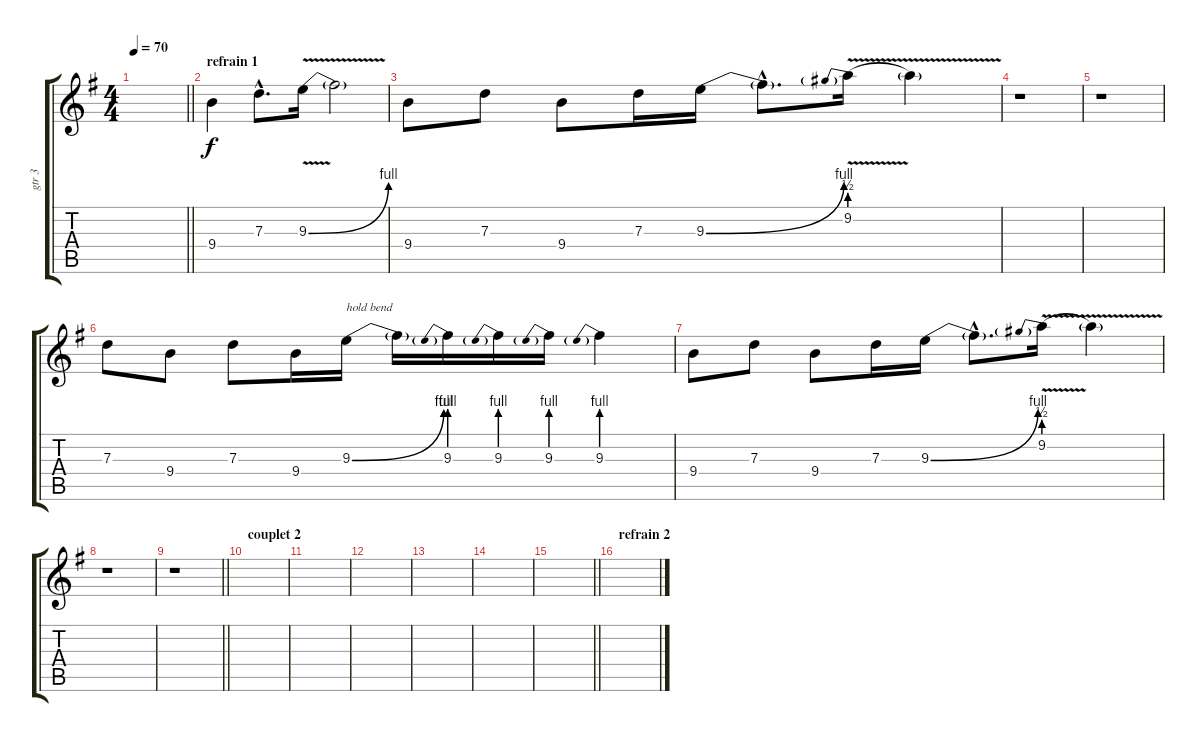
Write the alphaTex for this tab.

\track ("gtr 3" "gtr 3") {instrument distortionguitar}
\staff {score tabs}
\tuning (E4 B3 G3 D3 A2 E2) {hide}
\ts (4 4)
\tempo 70
\clef g2
\barLineRight lightlight
\ks g
|
\section ("" "refrain 1")
9.4.4 7.3{hac}.8{d} 9.3{be (bend 0 0 60 4) v}.16 9.3{t}.2 |
9.4.8 7.3.8 9.4.8 7.3.16 9.3{be (bend 0 0 60 4)}.16 9.3{hac t}.8{d} 9.2{be (prebend 0 2 60 2) v}.16 9.2{t}.4 |
r.1 |
r.1 |
7.3.8 9.4.8 7.3.8 9.4.16 9.3{be (bend 0 0 60 4)}.16{txt "hold bend"} 9.3{t}.16 9.3{be (prebend 0 4 60 4)}.16 9.3{be (prebend 0 4 60 4)}.16 9.3{be (prebend 0 4 60 4)}.16 9.3{be (prebend 0 4 60 4)}.4 |
9.4.8 7.3.8 9.4.8 7.3.16 9.3{be (bend 0 0 60 4)}.16 9.3{hac t}.8{d} 9.2{be (prebend 0 2 60 2) v}.16 9.2{t}.4 |
r.1 |
\barLineRight lightlight
r.1 |
\section ("" "couplet 2")
|
|
|
|
|
\barLineRight lightlight
|
\section ("" "refrain 2")
